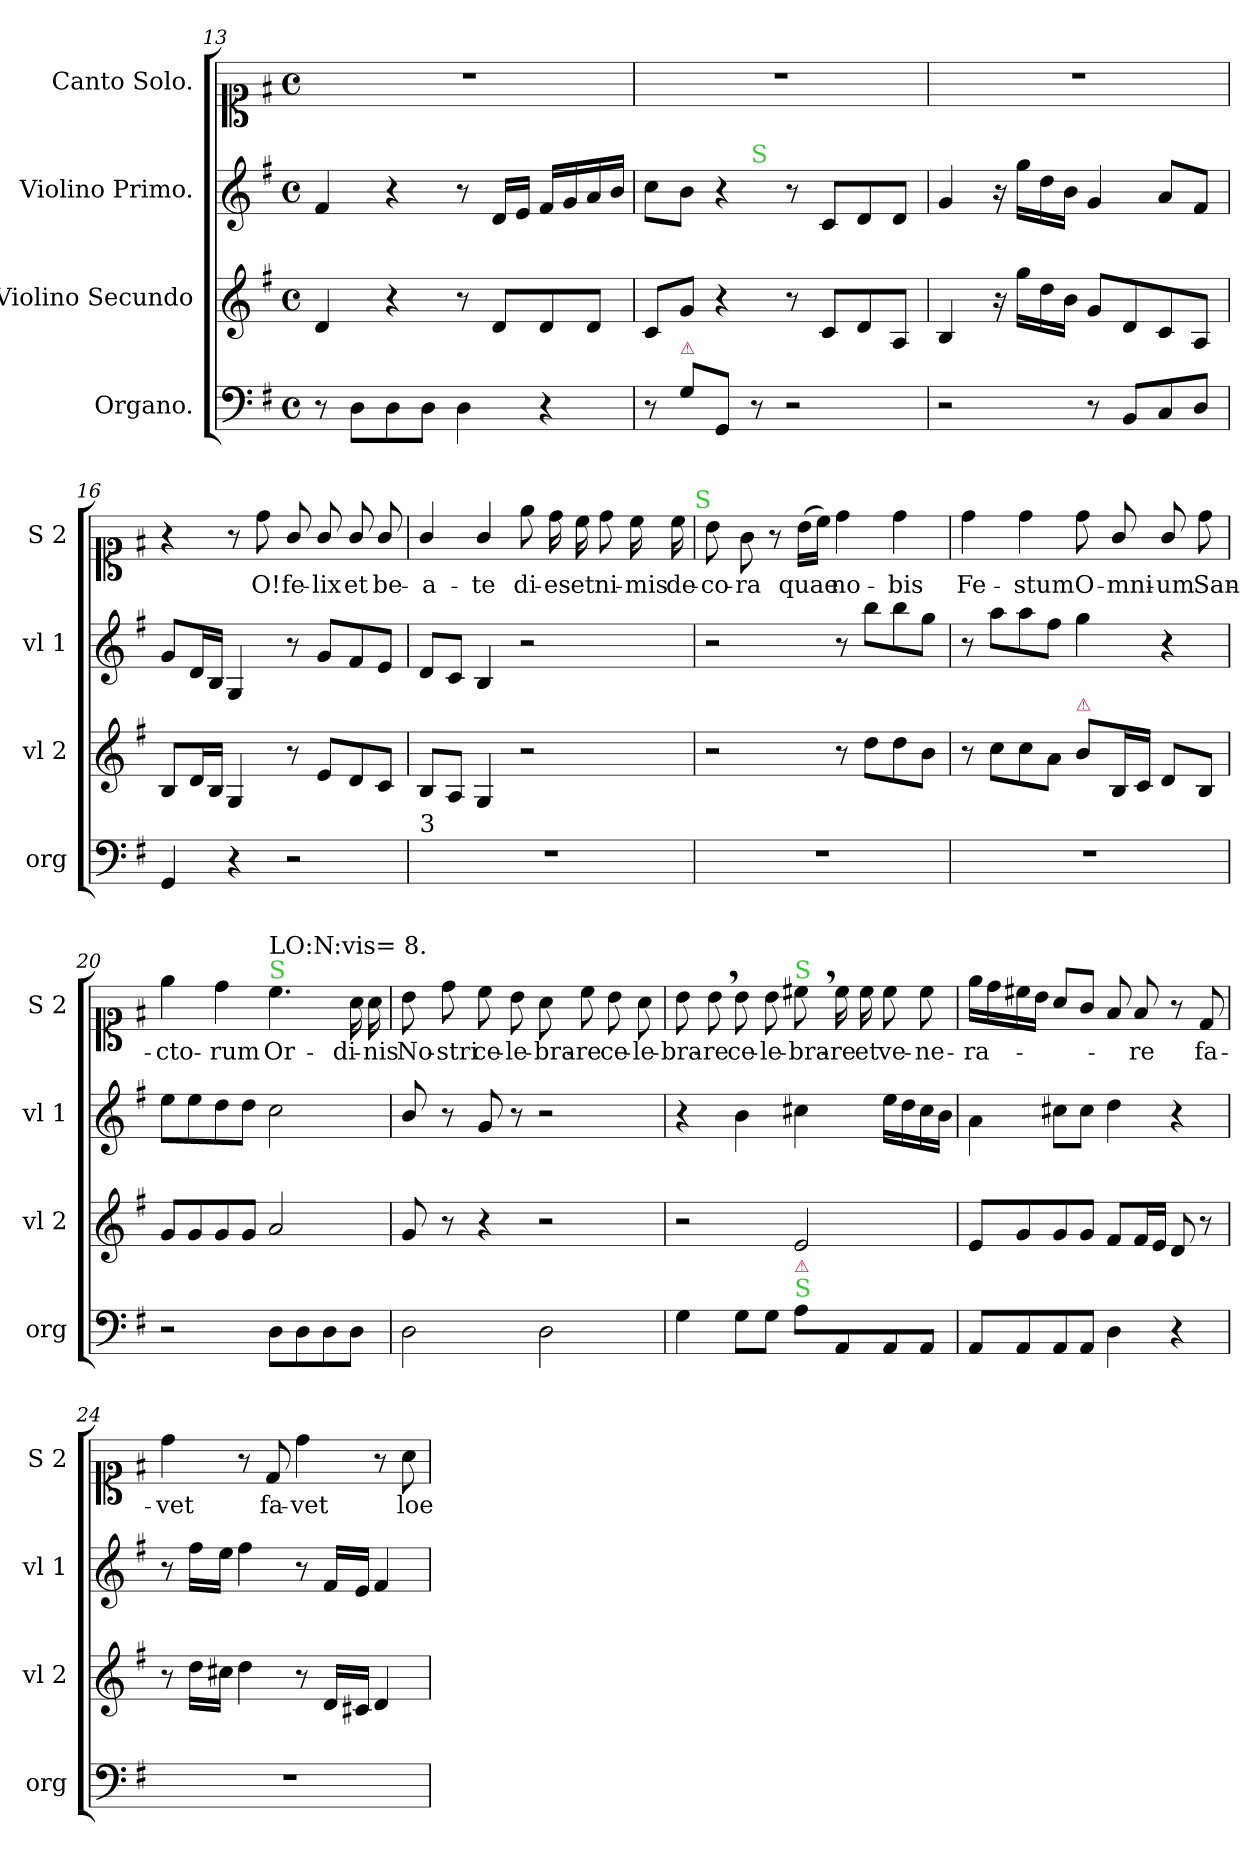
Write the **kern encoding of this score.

**kern	**dynam	**kern	**kern	**dynam	**kern	**text
*part4	*part4	*part3	*part2	*part2	*part1	*part1
*staff4	*staff4	*staff3	*staff2	*staff2	*staff1	*staff1
*I"Organo.	*	*I"Violino Secundo	*I"Violino Primo.	*	*I"Canto Solo.	*
*I'org	*	*I'vl 2	*I'vl 1	*	*I'S 2	*
*clefF4	*	*clefG2	*clefG2	*	*clefC1	*
*k[f#]	*	*k[f#]	*k[f#]	*	*k[f#]	*
*M4/4	*	*M4/4	*M4/4	*	*M4/4	*
*met(c)	*	*met(c)	*met(c)	*	*met(c)	*
=13	=13	=13	=13	=13	=13	=13
8r	.	4d	4f#	.	1r	.
8DL	.	.	.	.	.	.
8D	.	4r	4r	.	.	.
8DJ	.	.	.	.	.	.
4D	.	8r	8r	.	.	.
.	.	8dL	16dLL	.	.	.
.	.	.	16eJJ	.	.	.
4r	.	8d	16f#LL	.	.	.
.	.	.	16g	.	.	.
.	.	8dJ	16a	.	.	.
.	.	.	16bJJ	.	.	.
=14	=14	=14	=14	=14	=14	=14
*	*	*	*^	*	*	*
8r	.	8cL	8ccL	4.ryy	.	1r	.
!LO:TX:a:color=crimson:t=⚠	!	!	!	!	!	!	!
8G\L	.	8gJ	8bJ	.	.	.	.
8GG/J	.	4r	4r	.	.	.	.
!	!	!	!	!LO:TX:a:color=limegreen:t=S	!	!	!
8r	.	.	.	2ryy	.	.	.
2r	.	8r	8r	.	.	.	.
.	.	8cL	8cL	.	.	.	.
.	.	8d	8d	.	.	.	.
.	.	8AJ	8dJ	8ryy	.	.	.
*	*	*	*v	*v	*	*	*
=15	=15	=15	=15	=15	=15	=15
2r	.	4B	4g	.	1r	.
.	.	16r	16r	.	.	.
.	.	16ggLL	16ggLL	.	.	.
.	.	16dd	16dd	.	.	.
.	.	16bJJ	16bJJ	.	.	.
8r	.	8gL	4g	.	.	.
8BBL	.	8d	.	.	.	.
8C	.	8c	8aL	.	.	.
8DJ	.	8AJ	8f#J	.	.	.
=16	=16	=16	=16	=16	=16	=16
4GG	.	8BL	8gL	.	4r	.
.	.	16dL	16dL	.	.	.
.	.	16BJJ	16BJJ	.	.	.
4r	.	4G	4G	.	8r	.
.	.	.	.	.	8dd	O!
2r	.	8r	8r	.	8g/	fe-
!	!	!	!	!LO:DY:a	!	!
.	.	8eL	8gL	piano	8g/	-lix
.	.	8d	8f#	.	8g/	et
.	.	8cJ	8eJ	.	8g/	be-
=17	=17	=17	=17	=17	=17	=17
!LO:TX:a:t=3	!	!	!	!	!	!
1r	.	8BL	8dL	.	4g/	-a-
.	.	8AJ	8cJ	.	.	.
.	.	4G	4B	.	4g/	-te
.	.	2r	2r	.	8ee	di-
.	.	.	.	.	16dd	-es
.	.	.	.	.	16cc	et
.	.	.	.	.	8dd	ni-
.	.	.	.	.	16cc	-mis
.	.	.	.	.	16cc	de-
!	!	!	!	!	!LO:TX:a:color=limegreen:t=S	!
=18	=18	=18	=18	=18	=18	=18
1r	.	2r	2r	.	8b	-co-
.	.	.	.	.	8g	-ra
.	.	.	.	.	8r	.
.	.	.	.	.	(>16bLL	quae
.	.	.	.	.	16ccJJ)	.
.	.	8r	8r	.	4dd	-no-
.	.	8ddL	8bbL	.	.	.
.	.	8dd	8bb	.	4dd	-bis
.	.	8bJ	8ggJ	.	.	.
=19	=19	=19	=19	=19	=19	=19
1r	.	8r	8r	.	4dd	Fe-
.	.	8ccL	8aaL	.	.	.
.	.	8cc	8aa	.	4dd	-stum
.	.	8aJ	8ff#J	.	.	.
!	!	!LO:TX:a:color=crimson:t=⚠	!	!	!	!
.	.	8b\L	4gg	.	8dd	O-
.	.	16B/L	.	.	8g/	-mni-
.	.	16c/JJ	.	.	.	.
.	.	8dL	4r	.	8g/	-um
.	.	8BJ	.	.	8dd	San-
=20	=20	=20	=20	=20	=20	=20
!	!LO:DY:a	!	!	!	!	!
2r	piano	8gL	8eeL	.	4ee	cto-
.	.	8g	8ee	.	.	.
.	.	8g	8dd	.	4dd	-rum
.	.	8gJ	8ddJ	.	.	.
!	!	!	!	!	!LO:TX:a:color=limegreen:t=S	!
!	!	!	!	!	!LO:TX:a:t=LO&colon;N&colon;vis= 8.	!
8DL	.	2a	2cc	.	4.cc	Or-
8D	.	.	.	.	.	.
8D	.	.	.	.	.	.
8DJ	.	.	.	.	16a	-di-
.	.	.	.	.	16a	-nis
=21	=21	=21	=21	=21	=21	=21
2D	.	8g	8b/	.	8b	-No-
.	.	8r	8r	.	8dd	-stri
.	.	4r	8g	.	8cc	ce-
.	.	.	8r	.	8b	-le-
2D	.	2r	2r	.	8a	-bra-
.	.	.	.	.	8cc	-re
!	!	!	!	!	!	!LO:LY:i
.	.	.	.	.	8b	ce-
!	!	!	!	!	!	!LO:LY:i
.	.	.	.	.	8a	-le-
=22	=22	=22	=22	=22	=22	=22
!	!	!	!	!	!	!LO:LY:i
4G	.	2r	4r	.	8b	-bra-
!	!	!	!	!	!	!LO:LY:i
.	.	.	.	.	8b,	-re
8GL	.	.	4b	.	8b	ce-
8GJ	.	.	.	.	8b	-le-
!	!	!	!	!	!LO:TX:a:color=limegreen:t=S	!
!LO:TX:a:color=limegreen:t=S	!	!	!	!	!	!
!LO:TX:a:color=crimson:t=⚠	!	!	!	!	!	!
8A\L	.	2e	4cc#X	.	8cc#X,	-bra-
8AA/	.	.	.	.	16cc#	-re
.	.	.	.	.	16cc#	et
8AA/	.	.	16eeLL	.	8cc#	ve-
.	.	.	16dd	.	.	.
8AA/J	.	.	16cc#	.	8cc#	-ne-
.	.	.	16bJJ	.	.	.
=23	=23	=23	=23	=23	=23	=23
8AAL	.	8eL	4a\	.	16eeLL	-ra-
.	.	.	.	.	16dd	.
8AA	.	8g	.	.	16cc#X	.
.	.	.	.	.	16bJJ	.
8AA	.	8g	8cc#XL	.	8a/L	.
8AAJ	.	8gJ	8cc#J	.	8g/J	.
4D	.	8f#L	4dd	.	8f#	.
.	.	16f#L	.	.	8f#	-re
.	.	16eJJ	.	.	.	.
4r	.	8d	4r	.	8r	.
.	.	8r	.	.	8d	fa-
=24	=24	=24	=24	=24	=24	=24
1r	.	8r	8r	.	4dd	-vet
.	.	16ddLL	16ff#LL	.	.	.
.	.	16cc#XJJ	16eeJJ	.	.	.
.	.	4dd	4ff#	.	8r	.
!	!	!	!	!	!	!LO:LY:i
.	.	.	.	.	8d	fa-
!	!	!	!	!	!	!LO:LY:i
.	.	8r	8r	.	4dd	-vet
.	.	16dLL	16f#LL	.	.	.
.	.	16c#XJJ	16eJJ	.	.	.
.	.	4d	4f#	.	8r	.
.	.	.	.	.	8a	loe-
=	=	=	=	=	=	=
*-	*-	*-	*-	*-	*-	*-
